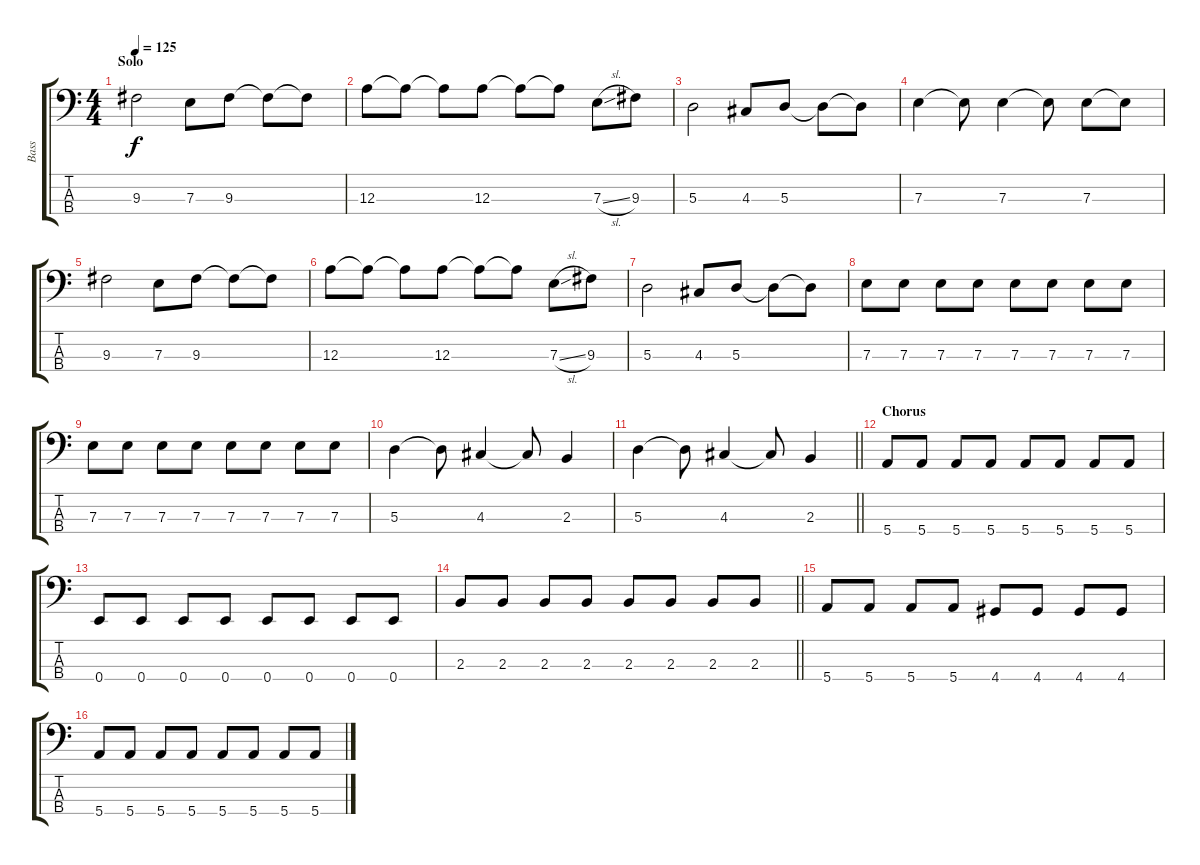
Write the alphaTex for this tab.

\track ("Bass" "Bass") {instrument electricbassfinger}
\staff {score tabs}
\tuning (G2 D2 A1 E1) {hide}
\ts (4 4)
\section ("" "Solo")
\tempo 125
\clef f4
\ks c
9.3.2{dy f} 7.3.8 9.3.8 9.3{t}.8 9.3{t}.8 |
12.3.8 12.3{t}.8 12.3{t}.8 12.3.8 12.3{t}.8 12.3{t}.8 7.3{sl}.8 9.3.8 |
5.3.2 4.3.8 5.3.8 5.3{t}.8 5.3{t}.8 |
7.3.4 7.3{t}.8 7.3.4 7.3{t}.8 7.3.8 7.3{t}.8 |
9.3.2 7.3.8 9.3.8 9.3{t}.8 9.3{t}.8 |
12.3.8 12.3{t}.8 12.3{t}.8 12.3.8 12.3{t}.8 12.3{t}.8 7.3{sl}.8 9.3.8 |
5.3.2 4.3.8 5.3.8 5.3{t}.8 5.3{t}.8 |
7.3.8 7.3.8 7.3.8 7.3.8 7.3.8 7.3.8 7.3.8 7.3.8 |
7.3.8 7.3.8 7.3.8 7.3.8 7.3.8 7.3.8 7.3.8 7.3.8 |
5.3.4 5.3{t}.8 4.3.4 4.3{t}.8 2.3.4 |
\barLineRight lightlight
5.3.4 5.3{t}.8 4.3.4 4.3{t}.8 2.3.4 |
\section ("" "Chorus")
5.4.8 5.4.8 5.4.8 5.4.8 5.4.8 5.4.8 5.4.8 5.4.8 |
0.4.8 0.4.8 0.4.8 0.4.8 0.4.8 0.4.8 0.4.8 0.4.8 |
\barLineRight lightlight
2.3.8 2.3.8 2.3.8 2.3.8 2.3.8 2.3.8 2.3.8 2.3.8 |
5.4.8 5.4.8 5.4.8 5.4.8 4.4.8 4.4.8 4.4.8 4.4.8 |
5.4.8 5.4.8 5.4.8 5.4.8 5.4.8 5.4.8 5.4.8 5.4.8
